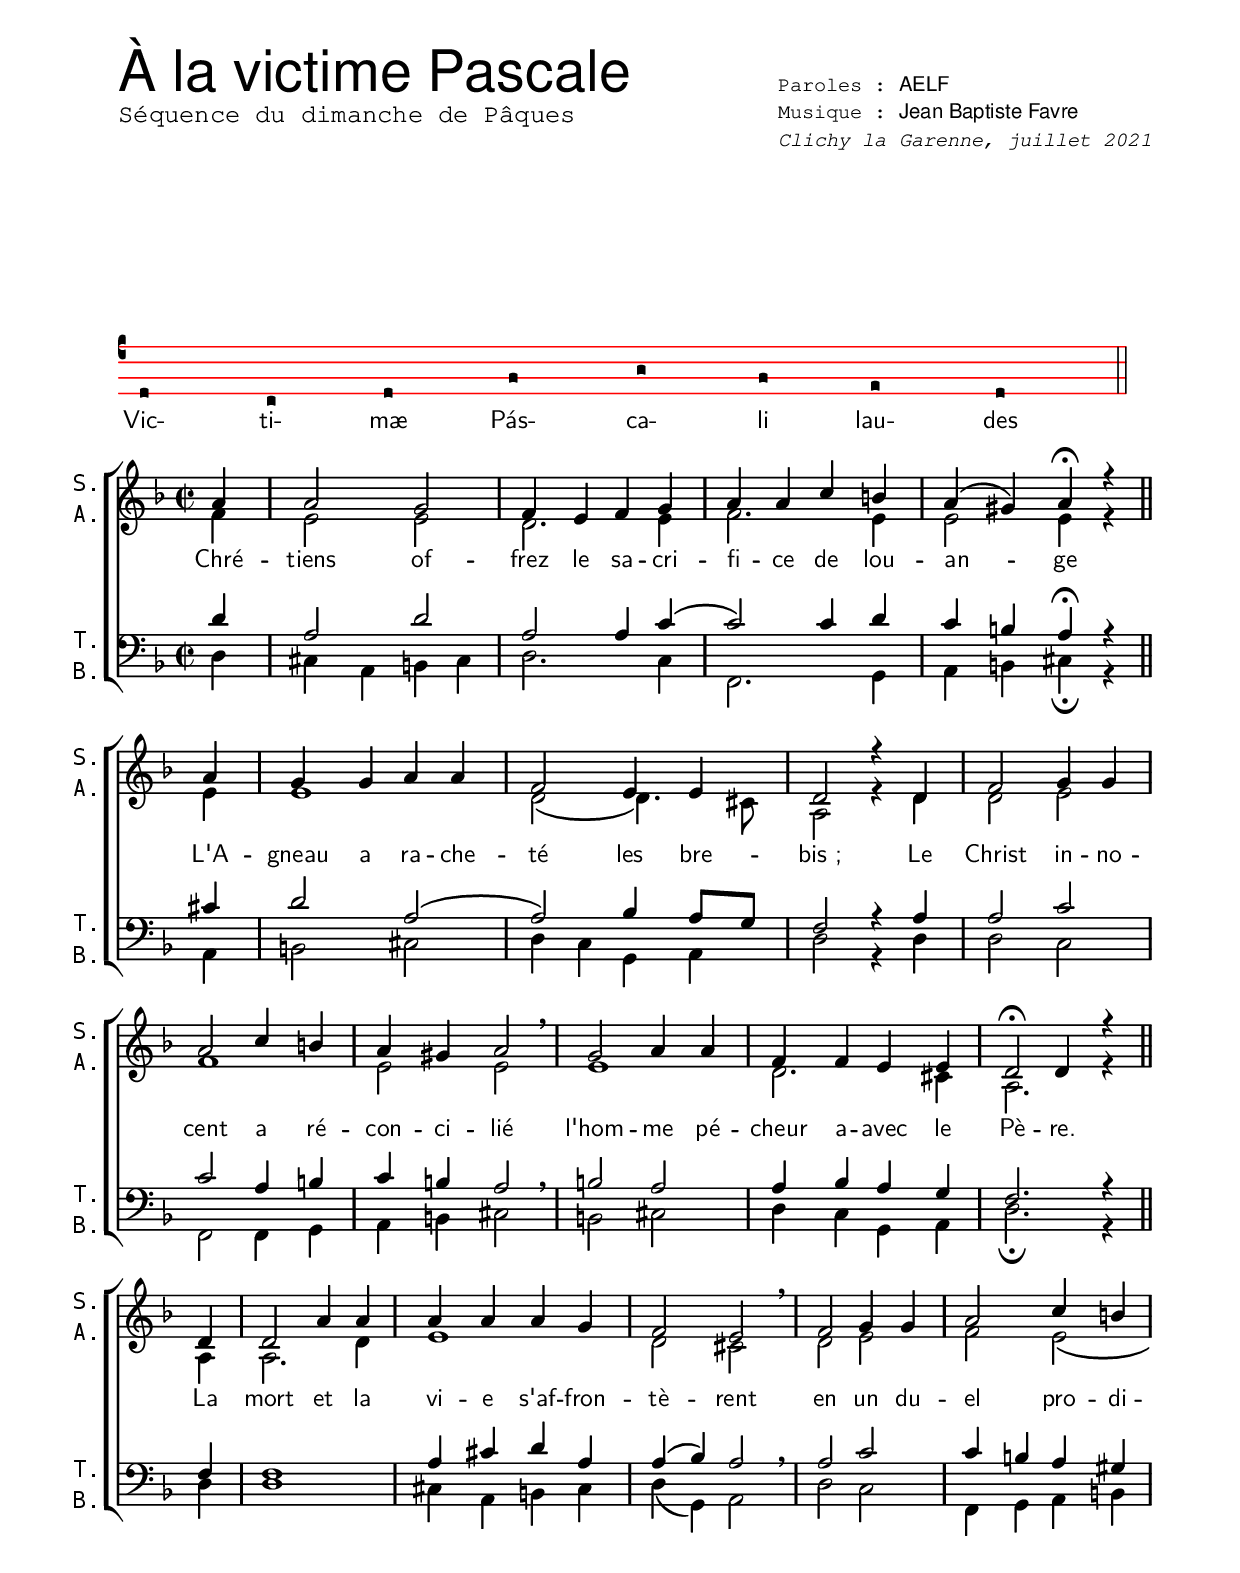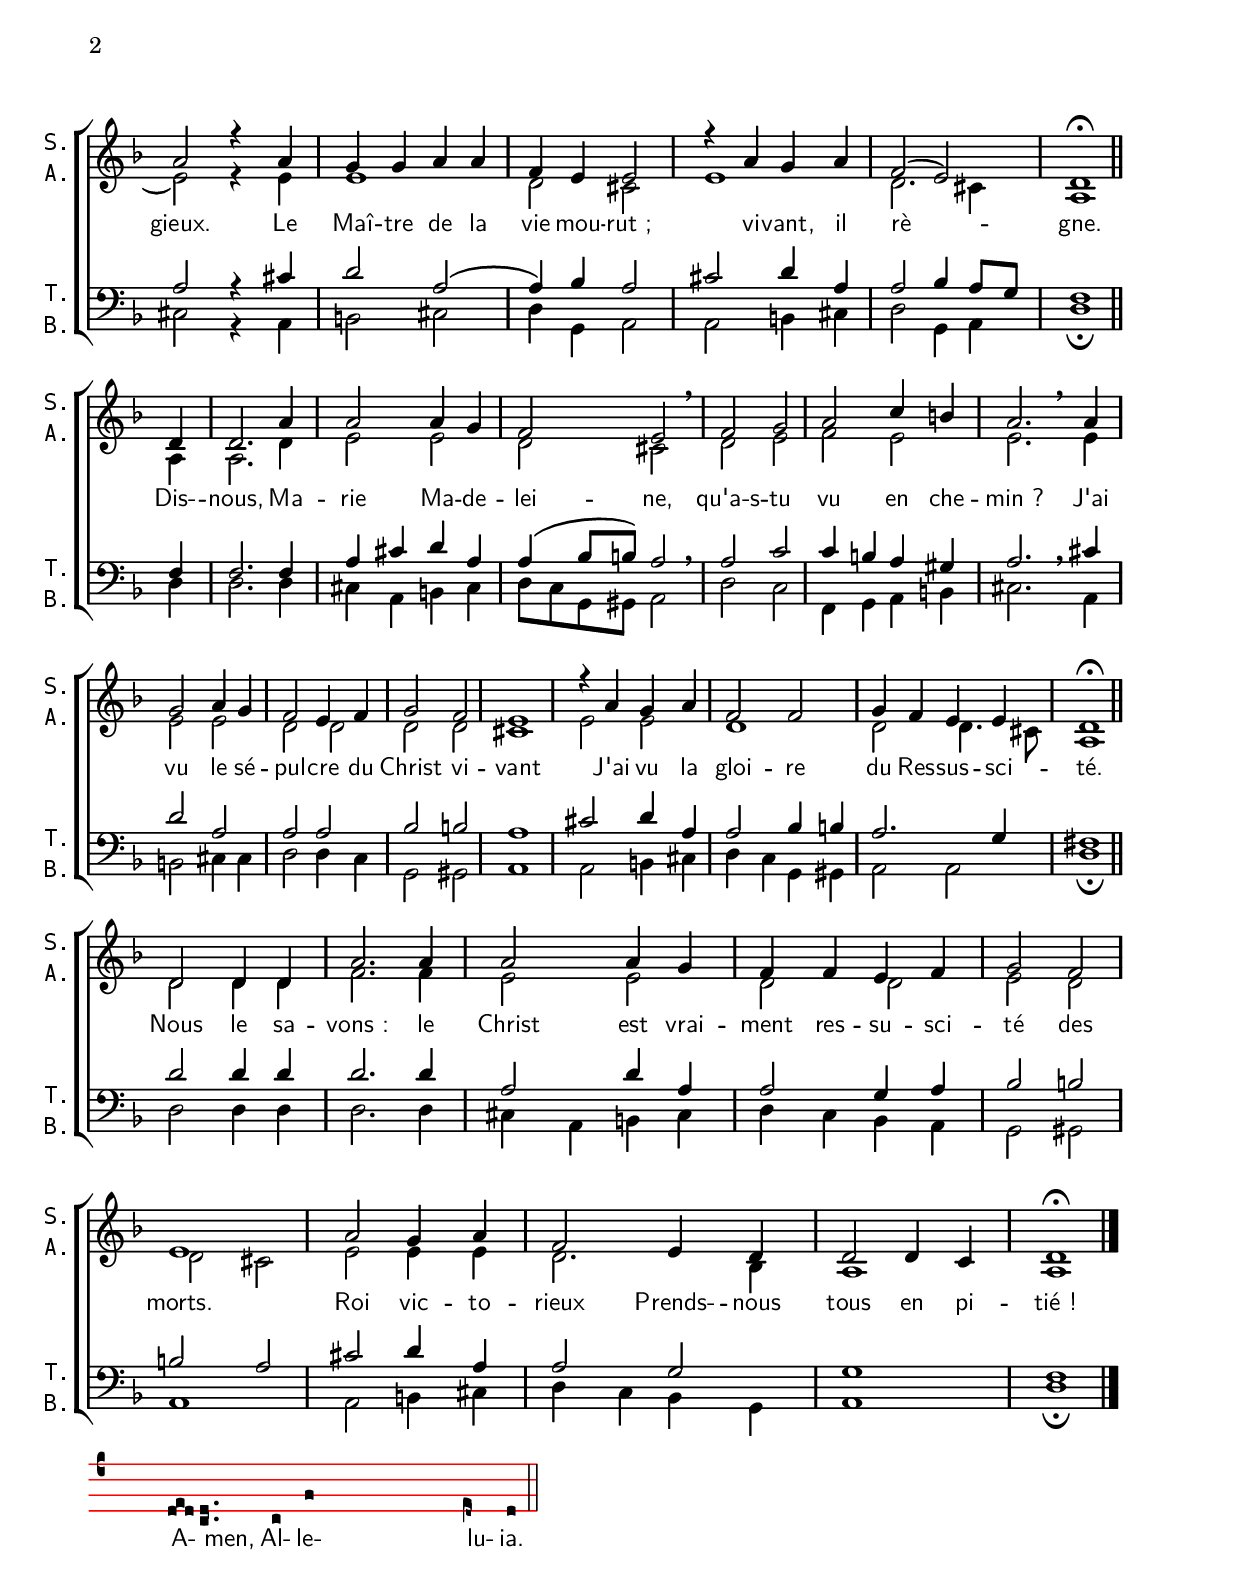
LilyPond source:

\version "2.22.0"
\language "english"
\include "gregorian.ly"
\include "../libs/commonFunctions.ily"

%{
        \new VaticanaVoice = "cantus" {
          \[ c'\melisma c' \flexa a \]
          \[ a \flexa \deminutum g\melismaEnd \]
          f \divisioMinima
          \[ f\melisma \pes a c' c' \pes d'\melismaEnd \]
          c' \divisioMinima \break
          \[ c'\melisma c' \flexa a \]
          \[ a \flexa \deminutum g\melismaEnd \] f \divisioMinima
        }
      >>
      \new Lyrics \lyricsto "cantus" {
        San- ctus, San- ctus, San- ctus
      }

%}


headers = \header {
  title = "À la victime Pascale"
  subtitle = "Séquence du dimanche de Pâques"
  composer = "Jean Baptiste Favre"
  poet = "AELF"
  dedication = "Clichy la Garenne, juillet 2021"
  }

cantusSolistMusic = {
  \clef "vaticana-do3"
  d2 c d f g f e d \finalis
}
amenSolistMusic = {
  \clef "vaticana-do3"
  \[ d2\melisma e2 d2\melismaEnd \] \[ \augmentum c4\melisma \pes \augmentum d\melismaEnd \] c4 f4 s4 \[ e2\melisma \flexa \deminutum d2\melismaEnd \] d2 \finalis
}
%%%%%%%%%%%%%%%%%%%%%%%%%%
%%%%%     Répons     %%%%%
%%%%%%%%%%%%%%%%%%%%%%%%%%
reponsRhythms = {
  \key f \major \time 2/2
  \partial 4 s4 s1*4  \bar "||" \break % Chrétiens offrez…
  \partial 4 s4 s1*9  \bar "||" \break % L'Agneau…
  \partial 4 s4 s1*11 \bar "||" \break % La mort et la vie…
  \partial 4 s4 s1*14 \bar "||" \break % Dis-nous Marie Madeleine…
                s1*10 \bar "|." \break % Nous le savons
  }
reponsSopranosMusic = \relative c'' {
  \partial 4 a4 a2 g f4 e f g a a c b a4 (gs) a4 \fermata r4 % Chrétiens offrez…

  \partial 4 a4 g g a a f2 e4 e d2 r4 % L'Agneau…
  d4 f2 g4 g a2 c4 b a4 gs a2 \breathe
  g2 a4 a f4 f e e d2 \fermata d4 r4

  \partial 4 d d2 a'4 a a4 a a4 g f2 e2 \breathe % La mort et la vie…
  f2 g4 g a2 c4 b a2 r4
  a4 g g a a f4 e e2 r4
  a4 g a f2 (e) d1 \fermata

  \partial 4 d4 d2. a'4 a2 a4 g f2 e \breathe % Dis-nous Marie Madeleine…
  f2 g a c4 b a2. \breathe
  a4 g2 a4 g f2 e4 f g2 f2 e1
  r4 a4 g a f2 f g4 f e e d1 \fermata

  d2 d4 d a'2. a4 a2 a4 g4 f f e f g2 f e1 % Nous le savons
  a2 g4 a f2 e4 d d2 d4 c d1 \fermata
  }
reponsAltosMusic = \relative c' {
  \partial 4 f4 e2 e d2. e4 f2. e4 e2 e4 r4 % Chrétiens offrez…

  \partial 4 e4 e1 d2 (d4.) cs8 a2 r4 % L'Agneau…
  d4 d2 e2 f1 e2 e2 \breathe
  e1 d2.  cs4 a2. r4

  \partial 4 a4 a2. d4 e1 d2 cs2 \breathe % La mort et la vie…
  d2 e f e2 (e) r4
  e4 e1 d2 cs2
  e1 d2. cs4 a1

  \partial 4 a4 a2. d4 e2 e2 d2 cs \breathe % Dis-nous Marie Madeleine…
  d2 e f e2 e2. \breathe
  e4 e2 e d d d d cs1
  e2 e2 d1 d2 d4. cs8 a1

  d2 d4 d f2. f4 e2 e d d e d d cs2 % Nous le savons
  e2 e4 e d2. bf4 a1 a1
  }
reponsTenorsMusic =  \relative c' {
  \partial 4 d4 a2 d2 a2 a4 c (c2) c4 d c4 b a4 \fermata r4 % Chrétiens offrez…

  \partial 4 cs4 d2 a2 (a2) bf4 a8 g f2 r4 % L'Agneau…
  a4 a2 c2 c2 a4 b c4 b a2 \breathe
  b2 a2 a4 bf a g f2. r4

  \partial 4 f4 f1 a4 cs d a a4 (bf) a2 \breathe % La mort et la vie…
  a2 c c4 b a gs a2 r4 cs d2 a (a4) bf a2
  cs2 d4 a a2 bf4 a8 g f1

  \partial 4 f4 f2. f4  a4 cs d a a4 (bf8 b) a2 \breathe % Dis-nous Marie Madeleine…
  a2 c c4 b a gs a2. \breathe
  cs4 d2 a a a bf b a1
  cs2 d4 a a2 bf4 b a2. g4 fs1

  d'2 d4 d d2. d4 a2 d4 a a2 g4 a bf2 b b a2 % Nous le savons
  cs2 d4 a a2 g2 g1 f1
  }
reponsBassesMusic =  \relative c {
  \partial 4 d4 cs a b cs d2. c4 f,2. g4 a4 b cs4 \fermata r4 % Chrétiens offrez…

  \partial 4 a4 b2 cs2 d4 c g a d2 r4 % L'Agneau…
  d4 d2 c f, f4 g a4 b cs2 \breathe
  b2 cs d4 c g a d2. \fermata r4

  \partial 4 d4 d1 cs4 a b cs d4 (g,) a2 \breathe % La mort et la vie…
  d2 c f,4 g a b cs2 r4
  a4 b2 cs d4 g, a2
  a2 b4 cs d2 g,4 a d1 \fermata

  \partial 4 d4 d2. d4 cs a b cs d8 c g gs a2 \breathe % Dis-nous Marie Madeleine…
  d2 c f,4 g a b cs2. \breathe
  a4 b2 cs4 cs d2 d4 c g2 gs a1
  a2 b4 cs d c g gs a2 a2 d1 \fermata

  d2 d4 d d2. d4 cs a b cs d c bf a g2 gs a1 % Nous le savons
  a2 b4 cs d4 c bf4 g a1 d1 \fermata
  }
reponsLyrics = \lyricmode {
  Chré -- tiens of -- frez le sa -- cri -- fi -- ce de lou -- an -- ge

  L'A -- gneau a ra -- che -- té les bre -- bis&nbsp;;
  Le Christ in -- no -- cent a ré -- con -- ci -- lié
  l'hom -- me pé -- cheur a -- avec le Pè -- re.

  La mort et la vi -- e s'af -- fron -- tè -- rent
  en un du -- el pro -- di -- gieux.
  Le Maî -- tre de la vie mou -- rut&nbsp;; vi -- vant, il rè -- gne.

  Dis- -- nous, Ma -- rie Ma -- de -- lei -- ne,
  qu'a-s -- tu vu en che -- min&nbsp;?
  J'ai vu le sé -- pul -- cre du Christ vi -- vant
  J'ai vu la gloi -- re du Res -- sus -- sci -- té.

  Nous le sa -- vons&nbsp;: le Christ
  est vrai -- ment res -- su -- sci -- té des morts.

  Roi vic -- to -- rieux
  Prends- -- nous tous en pi -- tié&nbsp;!

  }
%%%%%%%%%%%%%%%%%%%%%%%%%%%%%%%%%%%%%%%%%%%%
%%%%%          DRAW PARTITION          %%%%%
%%%%%%%%%%%%%%%%%%%%%%%%%%%%%%%%%%%%%%%%%%%%
FirstPageHeaders = \headers
OtherPageHeaders = \header {
  title = ##f
  subtitle = ##f
  composer = ##f
  poet = ##f
  dedication = ##f
  }

\paper {
  top-margin = 1\cm
  bottom-margin = 1\cm
  left-margin = 1\cm
  right-margin = 1\cm
  indent = 1\cm
  % Plan for recto-verso printing with inner margin
  two-sided = ##t
  inner-margin =  2\cm
  outer-margin = 1.5\cm

  oddFooterMarkup = {}
  #(include-special-characters)

  %#(define fonts
  %  (set-global-fonts
  %   #:music "emmentaler"
  %   #:brace "emmentaler"
  %   #:roman "Latin Modern Roman"
  %   #:sans "Latin Modern Sans"
  %   #:typewriter "Monospace Regular"
  %  ))
  }
FirstScorePaper = \paper {
    markup-system-spacing = #'((basic-distance . 30)
       (minimum-distance . 30)
       (padding . 5)
       (stretchability . 5))
    top-markup-spacing = #'((basic-distance . 3)
       (minimum-distance . 3)
       (padding . 3)
       (stretchability . 3))
    top-system-spacing = #'((basic-distance . 6)
       (minimum-distance . 6)
       (padding . 6)
       (stretchability . 5))
    system-system-spacing = #'((basic-distance . 3)
       (minimum-distance . 3)
       (padding . 3)
       (stretchability . 3))
    scoreTitleMarkup = \markup \columns {
      \fill-line {
          \column {
            \line {
              \left-column {
                \fontsize #8 \sans \fromproperty #'header:title
                \fontsize #1 \typewriter \fromproperty #'header:subtitle
              }
            }
          }
          \column {
            \line {
              \fontsize #-1
              \left-column {
                \line { \concat { \typewriter "Paroles&nbsp;:&nbsp;" \sans \fromproperty #'header:poet \bold " " } }
                \line { \concat { \typewriter "Musique&nbsp;:&nbsp;" \sans \fromproperty #'header:composer \bold " " } }
                \typewriter \italic \fromproperty #'header:dedication
              }
            }
          }
        }
    }
    oddFooterMarkup = {}
  }
OtherScoresPaper = \paper {
    markup-system-spacing = #'((basic-distance . 3)
       (minimum-distance . 3)
       (padding . 3)
       (stretchability . 5))
    top-markup-spacing = #'((basic-distance . 3)
       (minimum-distance . 3)
       (padding . 3)
     4 (stretchability . 5))
    top-system-spacing = #'((basic-distance . 9)
       (minimum-distance . 9)
       (padding . 7)
       (stretchability . 5))
    system-system-spacing = #'((basic-distance . 3)
       (minimum-distance . 3)
       (padding . 3)
      (stretchability . 5))
  }
LastScorePaper = \paper {
    top-system-spacing = #'((basic-distance . 5)
       (minimum-distance . 3)
       (padding . 1)
       (stretchability . 10))
    system-system-spacing = #'((basic-distance . 0)
       (minimum-distance . 0)
       (padding . 1)
       (stretchability . 10))
   score-markup-spacing = #'((basic-distance . 0)
       (minimum-distance . 0)
       (padding . 1)
       (stretchability . 10))
    markup-system-spacing = #'((basic-distance . 5)
       (minimum-distance . 3)
       (padding . 1)
       (stretchability . 10))
}
AllScoreLayout = \layout {
      ragged-last = ##t
      \context {
          \Staff
          \RemoveEmptyStaves
          \override NoteHead #'style = #'altdefault
          \override InstrumentName #'font-name = #"Monospace Regular"
      }
      \context {
          \PianoStaff
          \RemoveEmptyStaves
          \override NoteHead #'style = #'altdefault
          \override InstrumentName #'font-name = #"Monospace Regular"
      }
      \context {
          \ChoirStaff
          \RemoveEmptyStaves
          \override NoteHead #'style = #'altdefault
          \override InstrumentName #'font-name = #"Monospace Regular"
      }
      \override LyricText #'font-name = #"Latin Modern Sans"
      \override Score.RehearsalMark.font-family = #'typewriter
  }
%%%%%%%%%%%%%%%%%%%%%%%%%%%%%%%%%%%%%%%%%%%%%%%%%%%%%%%%%%%%%%%%%%%
%%%%%%%%%%%%%%%%%%%          Antienne          %%%%%%%%%%%%%%%%%%%%
%%%%%%%%%%%%%%%%%%%%%%%%%%%%%%%%%%%%%%%%%%%%%%%%%%%%%%%%%%%%%%%%%%%

\bookpart { % Stance
  \FirstScorePaper
  \score {
    { % Partition Stance
      \new ChoirStaff = "ChoirStaff"
      {
        <<
        \new VaticanaVoice = "cantus" {
          \magnifyStaff #(magstep 3.5)
          \cantusSolistMusic
          \break
        }
        \new Lyrics \lyricsto "cantus" {
          Vic- ti- mæ Pás- ca- li lau- des
        }
        >>
        <<
          \new Staff = "reponsHighStaff" \with { shortInstrumentName = \markup { \column { "S." "A." } } }
          <<
            \clef "treble"
            \new Voice = "reponsRhythms" { \reponsRhythms \bar "||" }
            \new Voice = "reponsSoprano" { \voiceOne \reponsSopranosMusic }
            \new Voice = "reponsAlto" { \voiceTwo \reponsAltosMusic }
          >>
          \new Lyrics \lyricsto "reponsSoprano" { \reponsLyrics }
          \new Staff  = "reponsLowStaff" \with { shortInstrumentName = \markup { \column { "T." "B." } } }
          <<
            \clef "bass"
            \new Voice = "reponsRhythms" { \reponsRhythms }
            \new Voice = "reponsTenor" { \voiceOne \reponsTenorsMusic }
            \new Voice = "reponsBass" { \voiceTwo \reponsBassesMusic }
          >>
        >>
        <<
        \new VaticanaVoice = "cantus" {
          \magnifyStaff #(magstep 3.5)
          \amenSolistMusic
          \break
        }
        \new Lyrics \lyricsto "cantus" {
          A- men, Al- le- lu- ia.
        }
        >>
      }
    }
    \AllScoreLayout
    \FirstPageHeaders
  }
}